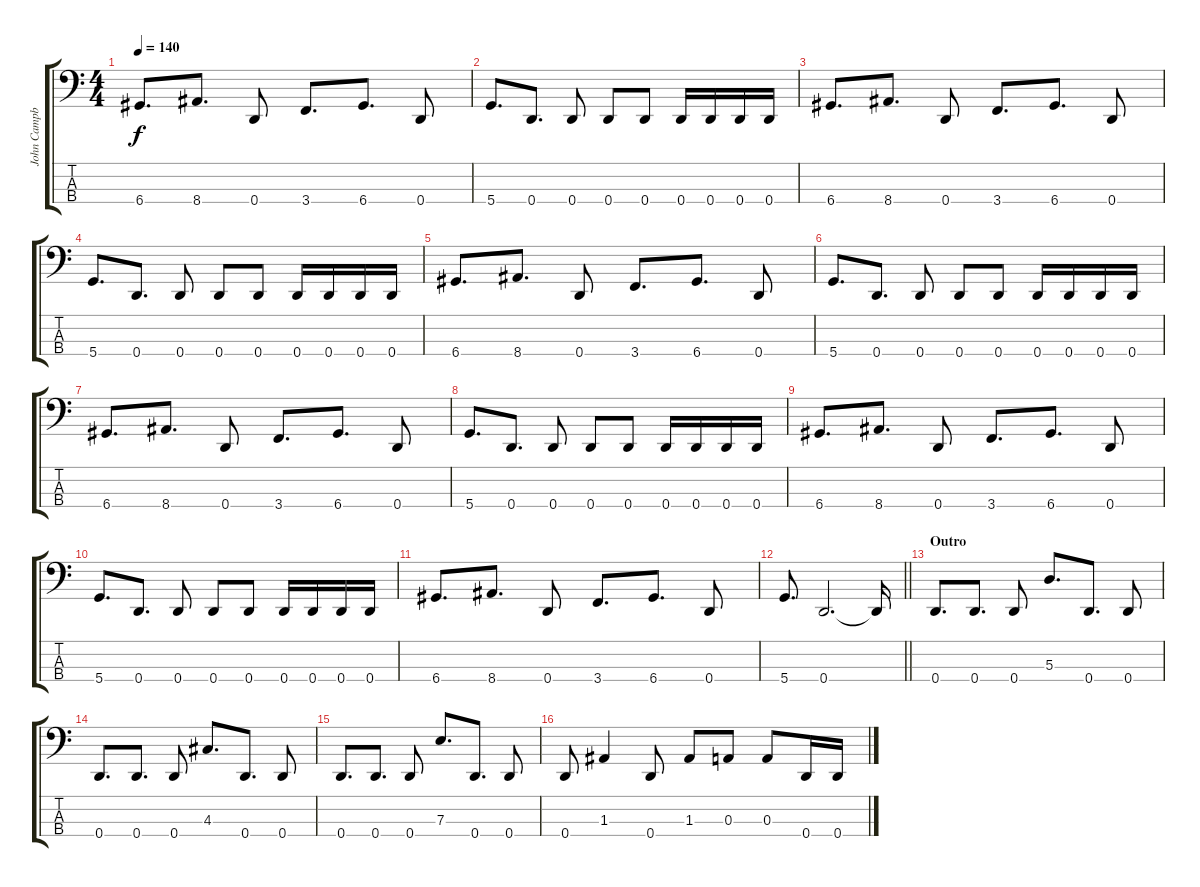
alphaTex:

\track ("John Campbell" "John Campb") {instrument electricbasspick}
\staff {score tabs}
\tuning (G2 D2 A1 D1) {hide}
\ts (4 4)
\tempo 140
\clef f4
\ks c
6.4.8{d dy f} 8.4.8{d} 0.4.8 3.4.8{d} 6.4.8{d} 0.4.8 |
5.4.8{d} 0.4.8{d} 0.4.8 0.4.8 0.4.8 0.4.16 0.4.16 0.4.16 0.4.16 |
6.4.8{d} 8.4.8{d} 0.4.8 3.4.8{d} 6.4.8{d} 0.4.8 |
5.4.8{d} 0.4.8{d} 0.4.8 0.4.8 0.4.8 0.4.16 0.4.16 0.4.16 0.4.16 |
6.4.8{d} 8.4.8{d} 0.4.8 3.4.8{d} 6.4.8{d} 0.4.8 |
5.4.8{d} 0.4.8{d} 0.4.8 0.4.8 0.4.8 0.4.16 0.4.16 0.4.16 0.4.16 |
6.4.8{d} 8.4.8{d} 0.4.8 3.4.8{d} 6.4.8{d} 0.4.8 |
5.4.8{d} 0.4.8{d} 0.4.8 0.4.8 0.4.8 0.4.16 0.4.16 0.4.16 0.4.16 |
6.4.8{d} 8.4.8{d} 0.4.8 3.4.8{d} 6.4.8{d} 0.4.8 |
5.4.8{d} 0.4.8{d} 0.4.8 0.4.8 0.4.8 0.4.16 0.4.16 0.4.16 0.4.16 |
6.4.8{d} 8.4.8{d} 0.4.8 3.4.8{d} 6.4.8{d} 0.4.8 |
\barLineRight lightlight
5.4.8{d} 0.4.2{d} 0.4{t}.16 |
\section ("" "Outro")
0.4.8{d} 0.4.8{d} 0.4.8 5.3.8{d} 0.4.8{d} 0.4.8 |
0.4.8{d} 0.4.8{d} 0.4.8 4.3.8{d} 0.4.8{d} 0.4.8 |
0.4.8{d} 0.4.8{d} 0.4.8 7.3.8{d} 0.4.8{d} 0.4.8 |
0.4.8 1.3.4 0.4.8 1.3.8 0.3.8 0.3.8 0.4.16 0.4.16
